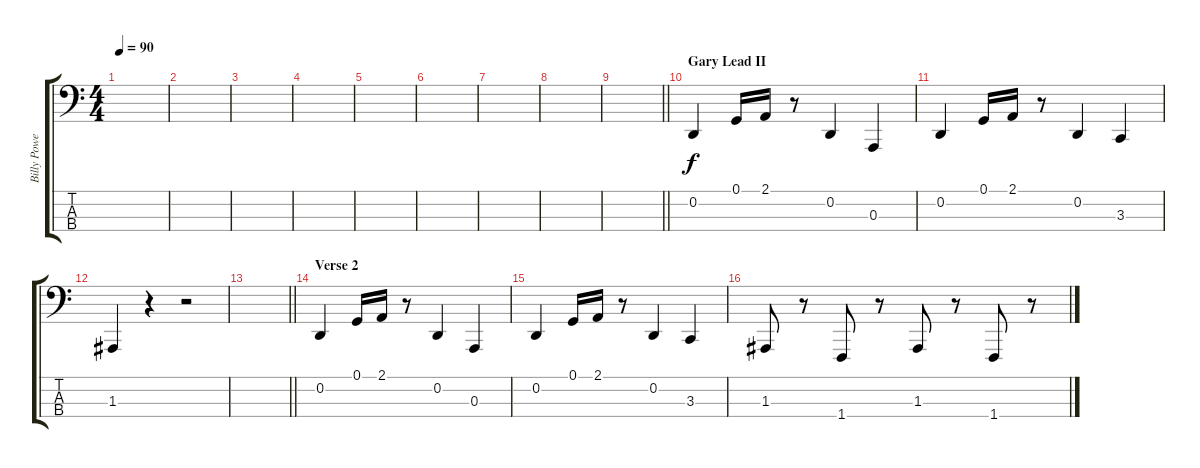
\track ("Billy Powell (Piano - Left Hand)" "Billy Powe") {instrument acousticgrandpiano}
\staff {score tabs}
\tuning (G2 D2 A1 E1) {hide}
\ts (4 4)
\tempo 90
\clef f4
\ks c
|
|
|
|
|
|
|
|
\barLineRight lightlight
|
\section ("" "Gary Lead II")
0.2.4 0.1.16 2.1.16 r.8 0.2.4 0.3.4 |
0.2.4 0.1.16 2.1.16 r.8 0.2.4 3.3.4 |
1.3.4 r.4 r.2 |
\barLineRight lightlight
|
\section ("" "Verse 2")
0.2.4 0.1.16 2.1.16 r.8 0.2.4 0.3.4 |
0.2.4 0.1.16 2.1.16 r.8 0.2.4 3.3.4 |
1.3.8 r.8 1.4.8 r.8 1.3.8 r.8 1.4.8 r.8
